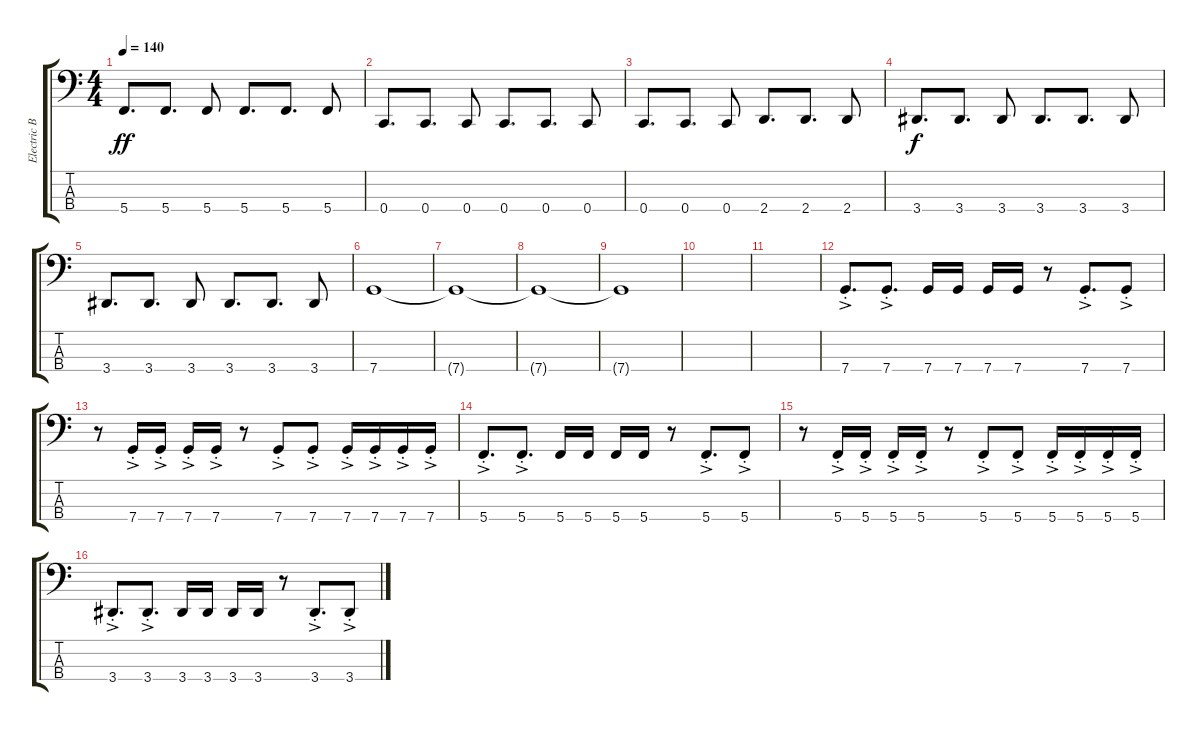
\track ("Electric Bass" "Electric B") {instrument electricbassfinger}
\staff {score tabs}
\tuning (Eb2 Bb1 F1 C1) {hide}
\ts (4 4)
\tempo 140
\clef f4
\ks c
5.4.8{d dy ff} 5.4.8{d} 5.4.8 5.4.8{d} 5.4.8{d} 5.4.8 |
0.4.8{d} 0.4.8{d} 0.4.8 0.4.8{d} 0.4.8{d} 0.4.8 |
0.4.8{d} 0.4.8{d} 0.4.8 2.4.8{d} 2.4.8{d} 2.4.8 |
3.4.8{d dy f} 3.4.8{d} 3.4.8 3.4.8{d} 3.4.8{d} 3.4.8 |
3.4.8{d} 3.4.8{d} 3.4.8 3.4.8{d} 3.4.8{d} 3.4.8 |
7.4.1 |
7.4{t}.1 |
7.4{t}.1 |
7.4{t}.1 |
|
|
7.4{ac st}.8{d} 7.4{ac st}.8{d} 7.4.16 7.4.16 7.4.16 7.4.16 r.8 7.4{ac st}.8{d} 7.4{ac st}.8 |
r.8 7.4{ac st}.16 7.4{ac st}.16 7.4{ac st}.16 7.4{ac st}.16 r.8 7.4{ac st}.8 7.4{ac st}.8 7.4{ac st}.16 7.4{ac st}.16 7.4{ac st}.16 7.4{ac st}.16 |
5.4{ac st}.8{d} 5.4{ac st}.8{d} 5.4.16 5.4.16 5.4.16 5.4.16 r.8 5.4{ac st}.8{d} 5.4{ac st}.8 |
r.8 5.4{ac st}.16 5.4{ac st}.16 5.4{ac st}.16 5.4{ac st}.16 r.8 5.4{ac st}.8 5.4{ac st}.8 5.4{ac st}.16 5.4{ac st}.16 5.4{ac st}.16 5.4{ac st}.16 |
3.4{ac st}.8{d} 3.4{ac st}.8{d} 3.4.16 3.4.16 3.4.16 3.4.16 r.8 3.4{ac st}.8{d} 3.4{ac st}.8
